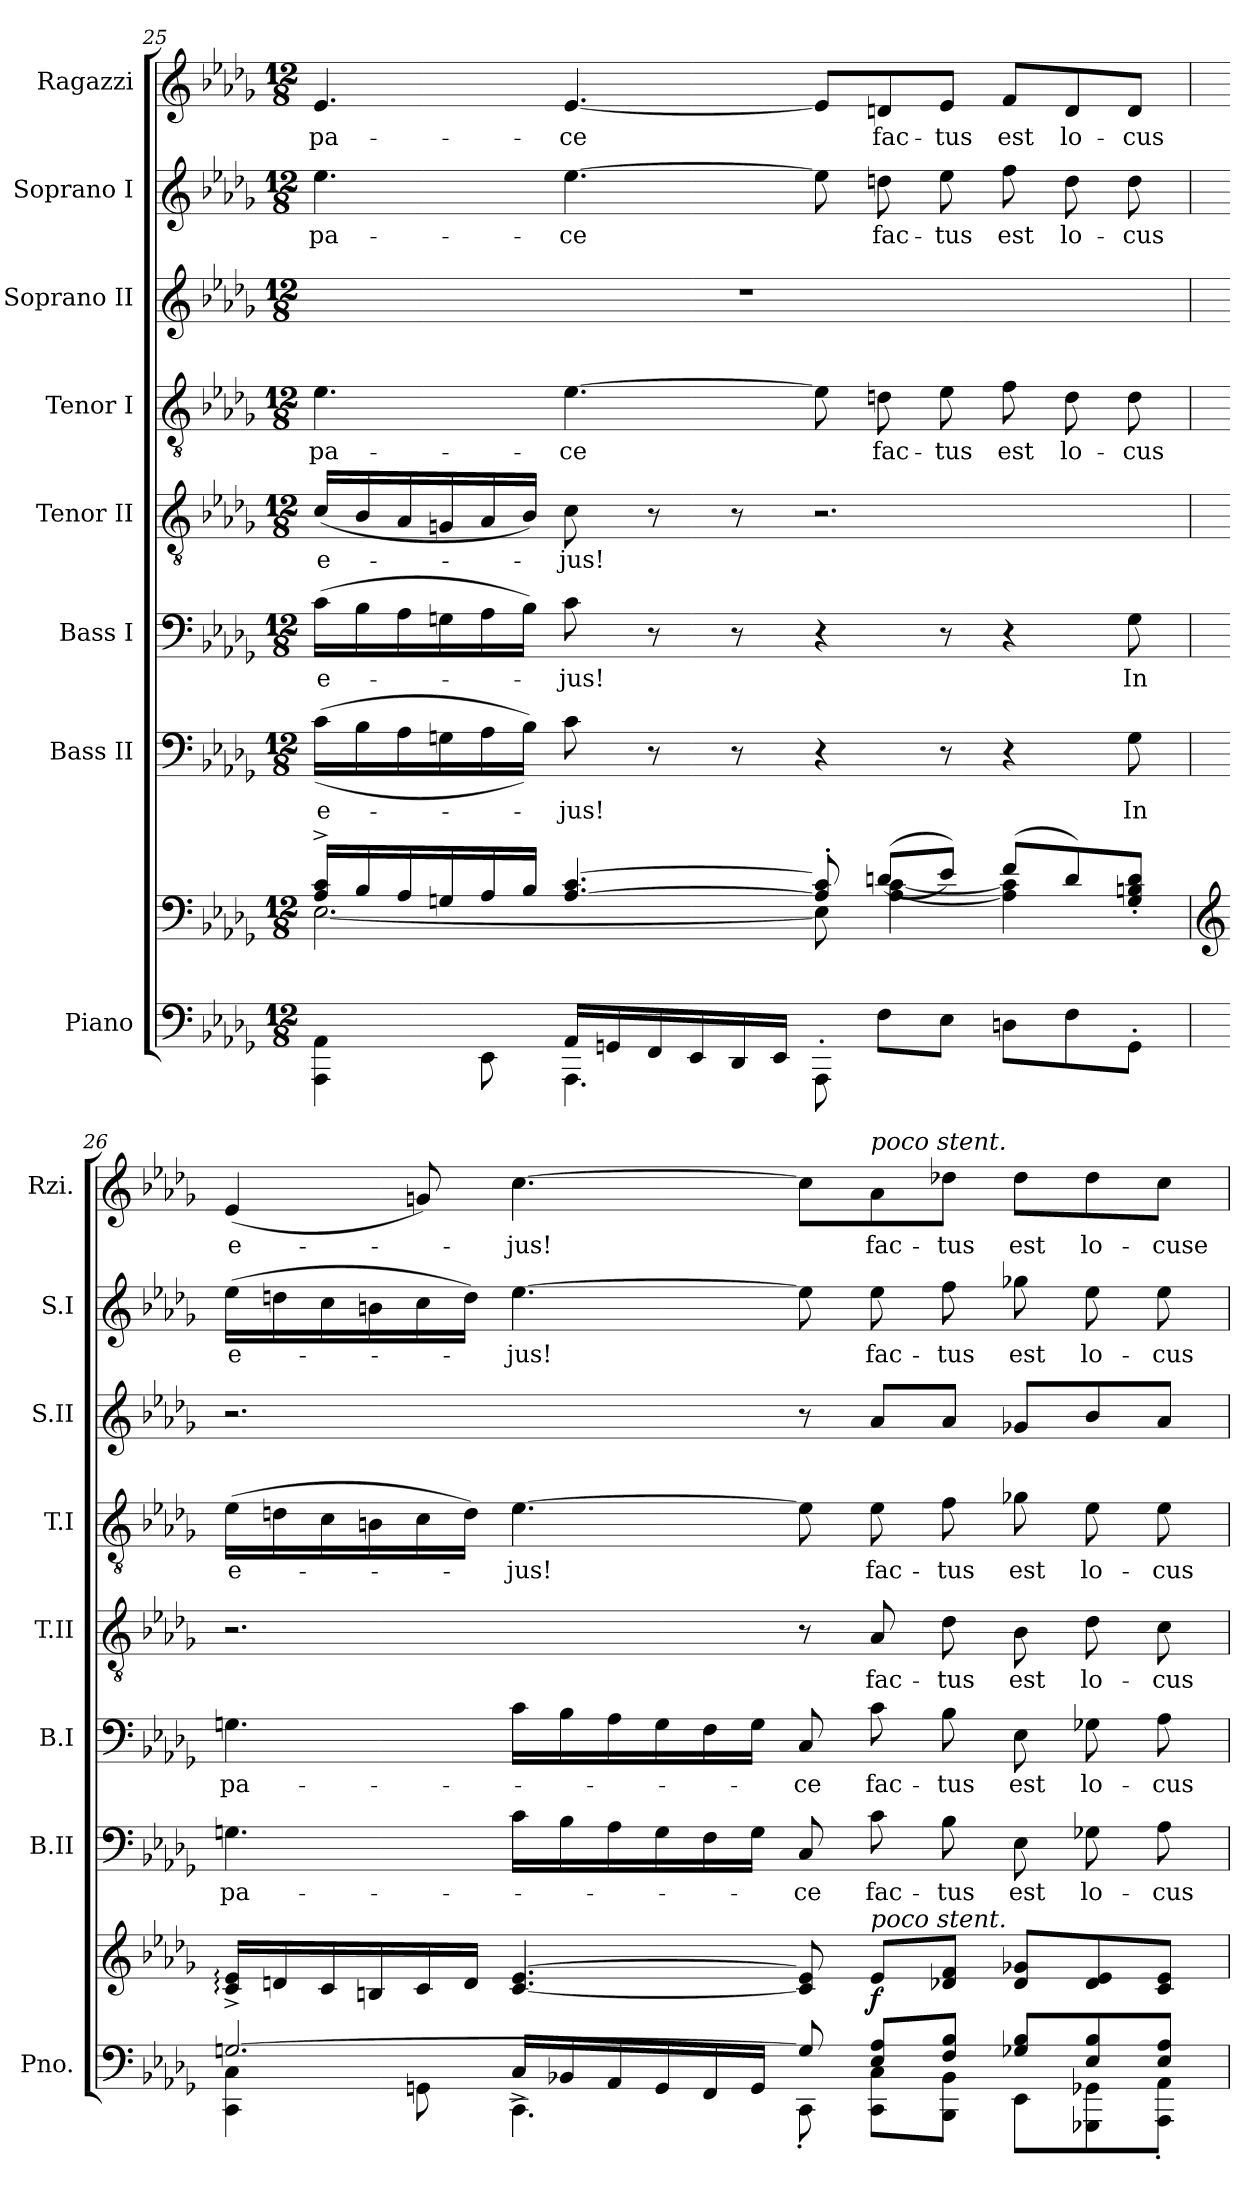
**kern	**kern	**dynam	**kern	**text	**kern	**text	**kern	**text	**kern	**text	**kern	**kern	**text	**kern	**text
*part8	*part8	*part8	*part7	*part7	*part6	*part6	*part5	*part5	*part4	*part4	*part3	*part2	*part2	*part1	*part1
*staff9	*staff8	*staff8/9	*staff7	*staff7	*staff6	*staff6	*staff5	*staff5	*staff4	*staff4	*staff3	*staff2	*staff2	*staff1	*staff1
*I"Piano	*	*	*I"Bass II	*	*I"Bass I	*	*I"Tenor II	*	*I"Tenor I	*	*I"Soprano II	*I"Soprano I	*	*I"Ragazzi	*
*I'Pno.	*	*	*I'B.II	*	*I'B.I	*	*I'T.II	*	*I'T.I	*	*I'S.II	*I'S.I	*	*I'Rzi.	*
*clefF4	*clefF4	*	*clefF4	*	*clefF4	*	*clefGv2	*	*clefGv2	*	*clefG2	*clefG2	*	*clefG2	*
*k[b-e-a-d-g-]	*k[b-e-a-d-g-]	*	*k[b-e-a-d-g-]	*	*k[b-e-a-d-g-]	*	*k[b-e-a-d-g-]	*	*k[b-e-a-d-g-]	*	*k[b-e-a-d-g-]	*k[b-e-a-d-g-]	*	*k[b-e-a-d-g-]	*
*M12/8	*M12/8	*	*M12/8	*	*M12/8	*	*M12/8	*	*M12/8	*	*M12/8	*M12/8	*	*M12/8	*
=25	=25	=25	=25	=25	=25	=25	=25	=25	=25	=25	=25	=25	=25	=25	=25
*^	*^	*	*	*	*	*	*	*	*	*	*	*	*	*	*
*	*^	*	*	*	*	*	*	*	*	*	*	*	*	*	*	*	*
!	!	!	!	!	!	!	!LO:LY:b	!	!LO:LY:b	!	!LO:LY:b	!	!LO:LY:b	!	!	!LO:LY:b	!	!LO:LY:b
4AAA-\ 4AA-\	1.ryy	4.ryy	16A-/^ 16c/^LL	[2.E-\	.	(>(>16c\LL	e-	(>16c\LL	e-	(<16c/LL	e-	4.e-\	pa-	1.r	4.ee-\	pa-	4.e-/	pa-
.	.	.	16B-/	.	.	16B-\	.	16B-\	.	16B-/	.	.	.	.	.	.	.	.
.	.	.	16A-/	.	.	16A-\	.	16A-\	.	16A-/	.	.	.	.	.	.	.	.
.	.	.	16Gn/	.	.	16Gn\	.	16Gn\	.	16Gn/	.	.	.	.	.	.	.	.
8EE-\	.	.	16A-/	.	.	16A-\	.	16A-\	.	16A-/	.	.	.	.	.	.	.	.
.	.	.	16B-/JJ	.	.	16B-\JJ))	.	16B-\JJ)	.	16B-/JJ)	.	.	.	.	.	.	.	.
!	!	!	!	!	!	!	!LO:LY:b	!	!LO:LY:b	!	!LO:LY:b	!	!LO:LY:b	!	!	!LO:LY:b	!	!LO:LY:b
16AA-/LL	.	4.AAA-\	[4.A-/ [4.c/	.	.	8c\	-jus!	8c\	-jus!	8c\	-jus!	[4.e-\	-ce	.	[4.ee-\	-ce	[4.e-/	-ce
16GGn/	.	.	.	.	.	.	.	.	.	.	.	.	.	.	.	.	.	.
16FF/	.	.	.	.	.	8r	.	8r	.	8r	.	.	.	.	.	.	.	.
16EE-/	.	.	.	.	.	.	.	.	.	.	.	.	.	.	.	.	.	.
16DD-/	.	.	.	.	.	8r	.	8r	.	8r	.	.	.	.	.	.	.	.
16EE-/JJ	.	.	.	.	.	.	.	.	.	.	.	.	.	.	.	.	.	.
8AAA-'\	.	2.ryy	8A-/]' 8c/]'	8E-\]	.	4r	.	4r	.	2.r	.	8e-\]	.	.	8ee-\]	.	8e-/L]	.
!	!	!	!	!	!	!	!	!	!	!	!	!	!LO:LY:b	!	!	!LO:LY:b	!	!LO:LY:b
8F\L	.	.	(>(>8dn/L	[4A-\ [4c\	.	.	.	.	.	.	.	8dn\	fac-	.	8ddn\	fac-	8dn/	fac-
!	!	!	!	!	!	!	!	!	!	!	!	!	!LO:LY:b	!	!	!LO:LY:b	!	!LO:LY:b
8E-\J	.	.	8e-/J))	.	.	8r	.	8r	.	.	.	8e-\	-tus	.	8ee-\	-tus	8e-/J	-tus
!	!	!	!	!	!	!	!	!	!	!	!	!	!LO:LY:b	!	!	!LO:LY:b	!	!LO:LY:b
8Dn\L	.	.	(>8f/L	4A-\] 4c\]	.	4r	.	4r	.	.	.	8f\	est	.	8ff\	est	8f/L	est
!	!	!	!	!	!	!	!	!	!	!	!	!	!LO:LY:b	!	!	!LO:LY:b	!	!LO:LY:b
8F\	.	.	8d/)	.	.	.	.	.	.	.	.	8d\	lo-	.	8dd\	lo-	8d/	lo-
!	!	!	!	!	!	!	!LO:LY:b	!	!LO:LY:b	!	!	!	!LO:LY:b	!	!	!LO:LY:b	!	!LO:LY:b
8GG'\J	.	.	8G/' 8Bn/' 8d/'J	8ryy	.	8G\	In	8G\	In	.	.	8d\	-cus	.	8dd\	-cus	8d/J	-cus
*	*	*	*v	*v	*	*	*	*	*	*	*	*	*	*	*	*	*	*
!!LO:PB:g=z
=26	=26	=26	=26	=26	=26	=26	=26	=26	=26	=26	=26	=26	=26	=26	=26	=26	=26
*	*	*	*clefG2	*	*	*	*	*	*	*	*	*	*	*	*	*	*
*	*	*	*^	*	*	*	*	*	*	*	*	*	*	*	*	*	*
!	!	!	!	!	!	!	!LO:LY:b	!	!LO:LY:b	!	!	!	!LO:LY:b	!	!	!LO:LY:b	!	!LO:LY:b
*	*	*	*v	*v	*	*	*	*	*	*	*	*	*	*	*	*	*	*
[2.Gn/	4CC\ 4C\	4.ryy	16c/:^ 16e-/:^LL	.	4.Gn\	pa-	4.Gn\	pa-	2.r	.	(>16e-\LL	e-	2.r	(>16ee-\LL	e-	(<4e-/	e-
.	.	.	16dn/	.	.	.	.	.	.	.	16dn\	.	.	16ddn\	.	.	.
.	.	.	16c/	.	.	.	.	.	.	.	16c\	.	.	16cc\	.	.	.
.	.	.	16Bn/	.	.	.	.	.	.	.	16Bn\	.	.	16bn\	.	.	.
.	8GGn\	.	16c/	.	.	.	.	.	.	.	16c\	.	.	16cc\	.	8gn/)	.
.	.	.	16d/JJ	.	.	.	.	.	.	.	16d\JJ)	.	.	16dd\JJ)	.	.	.
!	!	!	!	!	!	!	!	!	!	!	!	!LO:LY:b	!	!	!LO:LY:b	!	!LO:LY:b
.	16C^/LL	4.CC\	[4.c/ [4.e-/	.	16c\LL	.	16c\LL	.	.	.	[4.e-\	-jus!	.	[4.ee-\	-jus!	[4.cc\	-jus!
.	16BB-X/	.	.	.	16B-\	.	16B-\	.	.	.	.	.	.	.	.	.	.
.	16AA-/	.	.	.	16A-\	.	16A-\	.	.	.	.	.	.	.	.	.	.
.	16GG/	.	.	.	16G\	.	16G\	.	.	.	.	.	.	.	.	.	.
.	16FF/	.	.	.	16F\	.	16F\	.	.	.	.	.	.	.	.	.	.
.	16GG/JJ	.	.	.	16G\JJ	.	16G\JJ	.	.	.	.	.	.	.	.	.	.
!	!	!	!	!	!	!LO:LY:b	!	!LO:LY:b	!	!	!	!	!	!	!	!	!
8G/]	8CC'\	2.ryy	8c/] 8e-/]	.	8C/	-ce	8C/	-ce	8r	.	8e-\]	.	8r	8ee-\]	.	8cc\L]	.
!	!	!	!	!	!	!	!	!	!	!	!	!	!	!	!	!LO:TX:a:i:t=poco stent.	!
!	!	!	!LO:TX:a:i:t=poco stent.	!	!	!	!	!	!	!	!	!	!	!	!	!	!
!	!	!	!	!LO:DY:a=2	!	!LO:LY:b	!	!LO:LY:b	!	!LO:LY:b	!	!LO:LY:b	!	!	!LO:LY:b	!	!LO:LY:b
8E-/ 8A-/L	8CC\ 8C\L	.	8e-/L	f	8c\	fac-	8c\	fac-	8A-/	fac-	8e-\	fac-	8a-/L	8ee-\	fac-	8a-\	fac-
!	!	!	!	!	!	!LO:LY:b	!	!LO:LY:b	!	!LO:LY:b	!	!LO:LY:b	!	!	!LO:LY:b	!	!LO:LY:b
8F/ 8B-/J	8BBB-\ 8BB-\J	.	8d-X/ 8f/J	.	8B-\	-tus	8B-\	-tus	8d-\	-tus	8f\	-tus	8a-/J	8ff\	-tus	8dd-X\J	-tus
!	!	!	!	!	!	!LO:LY:b	!	!LO:LY:b	!	!LO:LY:b	!	!LO:LY:b	!	!	!LO:LY:b	!	!LO:LY:b
8G-X/ 8B-/L	8EE-\L	.	8d-/ 8g-X/L	.	8E-\	est	8E-\	est	8B-\	est	8g-X\	est	8g-X/L	8gg-X\	est	8dd-\L	est
!	!	!	!	!	!	!LO:LY:b	!	!LO:LY:b	!	!LO:LY:b	!	!LO:LY:b	!	!	!LO:LY:b	!	!LO:LY:b
8E-/ 8B-/	8GGG-X\ 8GG-X\	.	8d-/ 8e-/	.	8G-X\	lo-	8G-X\	lo-	8d-\	lo-	8e-\	lo-	8b-/	8ee-\	lo-	8dd-\	lo-
!	!	!	!	!	!	!LO:LY:b	!	!LO:LY:b	!	!LO:LY:b	!	!LO:LY:b	!	!	!LO:LY:b	!	!LO:LY:b
8E-/ 8A-/J	8AAA-\' 8AA-\'J	.	8c/ 8e-/J	.	8A-\	-cus	8A-\	-cus	8c\	-cus	8e-\	-cus	8a-/J	8ee-\	-cus	8cc\J	-cuse
*v	*v	*v	*	*	*	*	*	*	*	*	*	*	*	*	*	*	*
=	=	=	=	=	=	=	=	=	=	=	=	=	=	=	=
*-	*-	*-	*-	*-	*-	*-	*-	*-	*-	*-	*-	*-	*-	*-	*-
